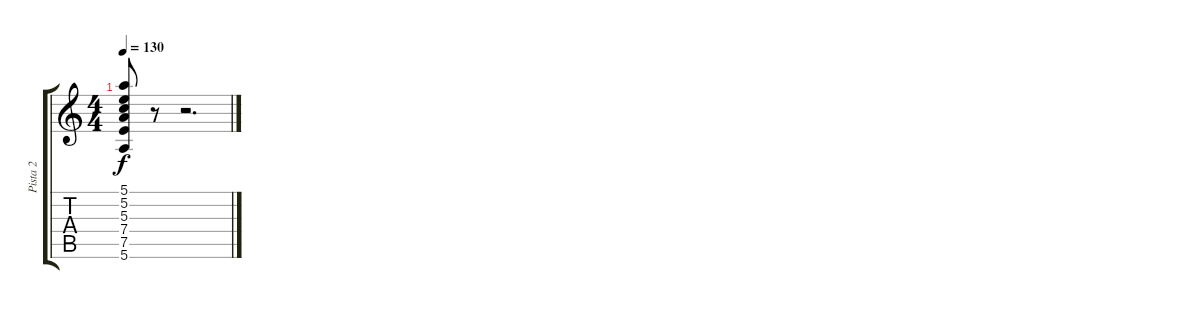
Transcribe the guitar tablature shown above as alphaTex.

\track ("Pista 2" "Pista 2") {instrument acousticguitarsteel}
\staff {score tabs}
\tuning (E4 B3 G3 D3 A2 E2) {hide}
\ts (4 4)
\tempo 130
\clef g2
\ks c
(5.1 5.2 5.3 7.4 7.5 5.6).8{dy f} r.8 r.2{d}
